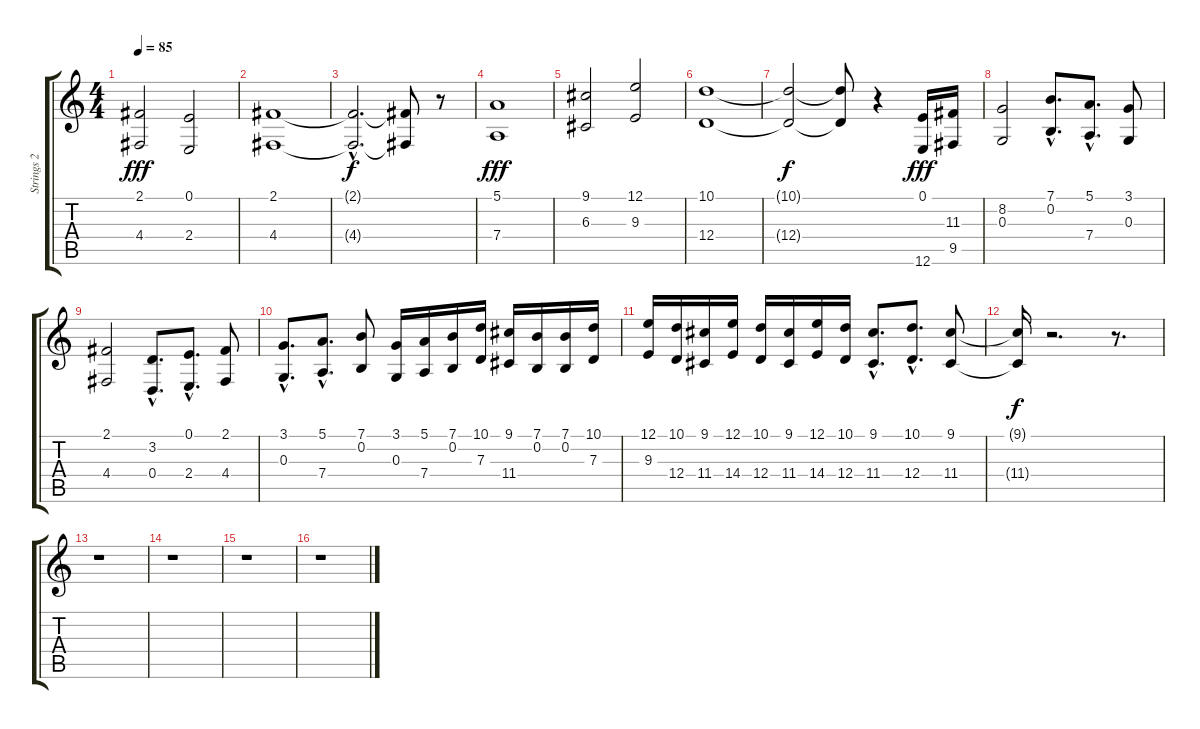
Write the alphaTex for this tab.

\track ("Strings 2" "Strings 2") {instrument synthstrings2}
\staff {score tabs}
\tuning (E4 B3 G3 D3 A2 E2) {hide}
\ts (4 4)
\tempo 85
\clef g2
\ks c
(2.1 4.4).2{dy fff} (0.1 2.4).2 |
(2.1 4.4).1 |
(2.1{hac t} 4.4{hac t}).2{d dy f} (2.1{t} 4.4{t}).8 r.8 |
(5.1 7.4).1{dy fff} |
(9.1 6.3).2 (12.1 9.3).2 |
(10.1 12.4).1 |
(10.1{t} 12.4{t}).2{dy f} (10.1{t} 12.4{t}).8 r.4 (0.1 12.6).16{dy fff} (11.3 9.5).16 |
(8.2 0.3).2 (7.1{hac} 0.2{hac}).8{d} (5.1{hac} 7.4{hac}).8{d} (3.1 0.3).8 |
(2.1 4.4).2 (3.2{hac} 0.4{hac}).8{d} (0.1{hac} 2.4{hac}).8{d} (2.1 4.4).8 |
(3.1{hac} 0.3{hac}).8{d} (5.1{hac} 7.4{hac}).8{d} (7.1 0.2).8 (3.1 0.3).16 (5.1 7.4).16 (7.1 0.2).16 (10.1 7.3).16 (9.1 11.4).16 (7.1 0.2).16 (7.1 0.2).16 (10.1 7.3).16 |
(12.1 9.3).16 (10.1 12.4).16 (9.1 11.4).16 (12.1 14.4).16 (10.1 12.4).16 (9.1 11.4).16 (12.1 14.4).16 (10.1 12.4).16 (9.1{hac} 11.4{hac}).8{d} (10.1{hac} 12.4{hac}).8{d} (9.1 11.4).8 |
(9.1{t} 11.4{t}).16{dy f} r.2{d} r.8{d} |
r.1 |
r.1 |
r.1 |
r.1
